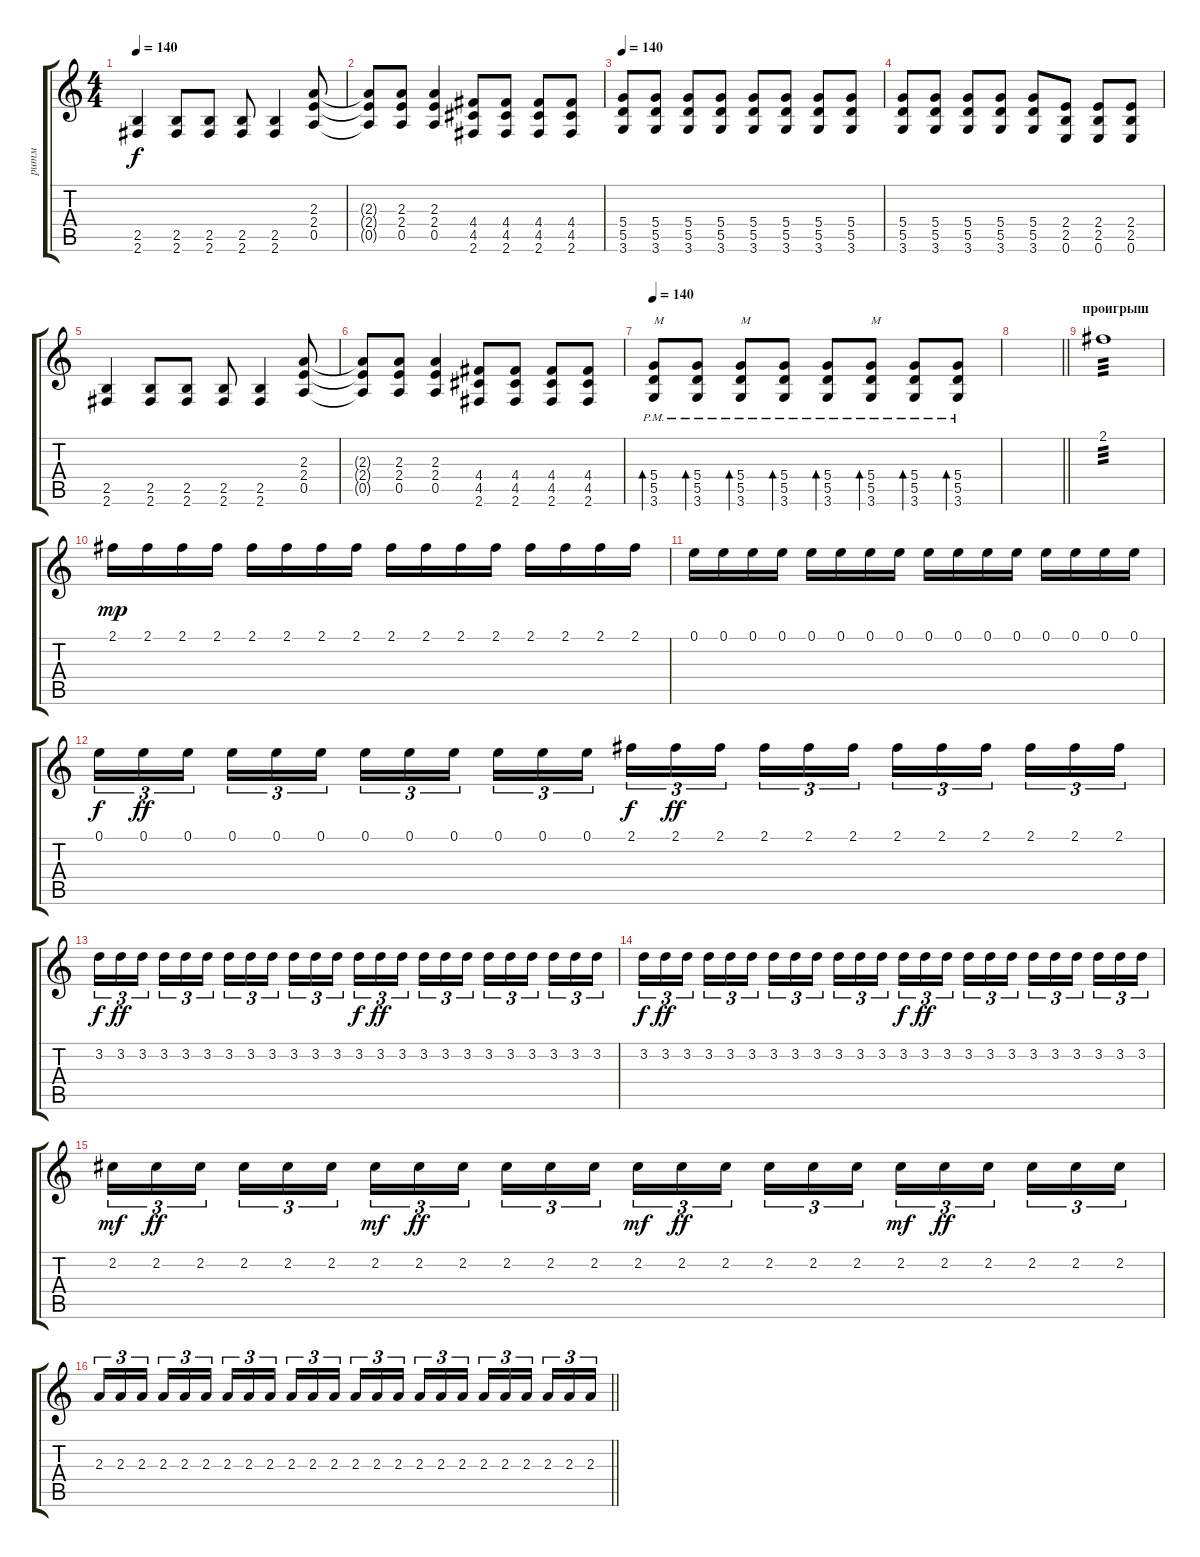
\track ("ритм" "ритм") {instrument distortionguitar}
\staff {score tabs}
\tuning (E4 B3 G3 D3 A2 E2) {hide}
\ts (4 4)
\tempo 140
\clef g2
\ks c
(2.5 2.6).4{dy f} (2.5 2.6).8 (2.5 2.6).8 (2.5 2.6).8 (2.5 2.6).4 (2.3 2.4 0.5).8 |
(2.3{t} 2.4{t} 0.5{t}).8 (2.3 2.4 0.5).8 (2.3 2.4 0.5).4 (4.4 4.5 2.6).8 (4.4 4.5 2.6).8 (4.4 4.5 2.6).8 (4.4 4.5 2.6).8 |
\tempo 140
(5.4 5.5 3.6).8 (5.4 5.5 3.6).8 (5.4 5.5 3.6).8 (5.4 5.5 3.6).8 (5.4 5.5 3.6).8 (5.4 5.5 3.6).8 (5.4 5.5 3.6).8 (5.4 5.5 3.6).8 |
(5.4 5.5 3.6).8 (5.4 5.5 3.6).8 (5.4 5.5 3.6).8 (5.4 5.5 3.6).8 (5.4 5.5 3.6).8 (2.4 2.5 0.6).8 (2.4 2.5 0.6).8 (2.4 2.5 0.6).8 |
(2.5 2.6).4 (2.5 2.6).8 (2.5 2.6).8 (2.5 2.6).8 (2.5 2.6).4 (2.3 2.4 0.5).8 |
(2.3{t} 2.4{t} 0.5{t}).8 (2.3 2.4 0.5).8 (2.3 2.4 0.5).4 (4.4 4.5 2.6).8 (4.4 4.5 2.6).8 (4.4 4.5 2.6).8 (4.4 4.5 2.6).8 |
\tempo 140
(5.4{pm} 5.5{pm} 3.6{pm}).8{bd 60 txt "М"} (5.4{pm} 5.5{pm} 3.6{pm}).8{bd 60} (5.4{pm} 5.5{pm} 3.6{pm}).8{bd 60 txt "М"} (5.4{pm} 5.5{pm} 3.6{pm}).8{bd 60} (5.4{pm} 5.5{pm} 3.6{pm}).8{bd 60} (5.4{pm} 5.5{pm} 3.6{pm}).8{bd 60 txt "М"} (5.4{pm} 5.5{pm} 3.6{pm}).8{bd 60} (5.4{pm} 5.5{pm} 3.6{pm}).8{bd 60} |
\barLineRight lightlight
|
\section ("" "проигрыш")
2.1.1{tp 3} |
2.1.16{dy mp} 2.1.16 2.1.16 2.1.16 2.1.16 2.1.16 2.1.16 2.1.16 2.1.16 2.1.16 2.1.16 2.1.16 2.1.16 2.1.16 2.1.16 2.1.16 |
0.1.16 0.1.16 0.1.16 0.1.16 0.1.16 0.1.16 0.1.16 0.1.16 0.1.16 0.1.16 0.1.16 0.1.16 0.1.16 0.1.16 0.1.16 0.1.16 |
0.1.16{tu (3 2) dy f} 0.1.16{tu (3 2) dy ff} 0.1.16{tu (3 2) beam splitsecondary} 0.1.16{tu (3 2)} 0.1.16{tu (3 2)} 0.1.16{tu (3 2)} 0.1.16{tu (3 2)} 0.1.16{tu (3 2)} 0.1.16{tu (3 2) beam splitsecondary} 0.1.16{tu (3 2)} 0.1.16{tu (3 2)} 0.1.16{tu (3 2)} 2.1.16{tu (3 2) dy f} 2.1.16{tu (3 2) dy ff} 2.1.16{tu (3 2) beam splitsecondary} 2.1.16{tu (3 2)} 2.1.16{tu (3 2)} 2.1.16{tu (3 2)} 2.1.16{tu (3 2)} 2.1.16{tu (3 2)} 2.1.16{tu (3 2) beam splitsecondary} 2.1.16{tu (3 2)} 2.1.16{tu (3 2)} 2.1.16{tu (3 2)} |
3.2.16{tu (3 2) dy f} 3.2.16{tu (3 2) dy ff} 3.2.16{tu (3 2) beam splitsecondary} 3.2.16{tu (3 2)} 3.2.16{tu (3 2)} 3.2.16{tu (3 2)} 3.2.16{tu (3 2)} 3.2.16{tu (3 2)} 3.2.16{tu (3 2) beam splitsecondary} 3.2.16{tu (3 2)} 3.2.16{tu (3 2)} 3.2.16{tu (3 2)} 3.2.16{tu (3 2) dy f} 3.2.16{tu (3 2) dy ff} 3.2.16{tu (3 2) beam splitsecondary} 3.2.16{tu (3 2)} 3.2.16{tu (3 2)} 3.2.16{tu (3 2)} 3.2.16{tu (3 2)} 3.2.16{tu (3 2)} 3.2.16{tu (3 2) beam splitsecondary} 3.2.16{tu (3 2)} 3.2.16{tu (3 2)} 3.2.16{tu (3 2)} |
3.2.16{tu (3 2) dy f} 3.2.16{tu (3 2) dy ff} 3.2.16{tu (3 2) beam splitsecondary} 3.2.16{tu (3 2)} 3.2.16{tu (3 2)} 3.2.16{tu (3 2)} 3.2.16{tu (3 2)} 3.2.16{tu (3 2)} 3.2.16{tu (3 2) beam splitsecondary} 3.2.16{tu (3 2)} 3.2.16{tu (3 2)} 3.2.16{tu (3 2)} 3.2.16{tu (3 2) dy f} 3.2.16{tu (3 2) dy ff} 3.2.16{tu (3 2) beam splitsecondary} 3.2.16{tu (3 2)} 3.2.16{tu (3 2)} 3.2.16{tu (3 2)} 3.2.16{tu (3 2)} 3.2.16{tu (3 2)} 3.2.16{tu (3 2) beam splitsecondary} 3.2.16{tu (3 2)} 3.2.16{tu (3 2)} 3.2.16{tu (3 2)} |
2.2.16{tu (3 2) dy mf} 2.2.16{tu (3 2) dy ff} 2.2.16{tu (3 2) beam splitsecondary} 2.2.16{tu (3 2)} 2.2.16{tu (3 2)} 2.2.16{tu (3 2)} 2.2.16{tu (3 2) dy mf} 2.2.16{tu (3 2) dy ff} 2.2.16{tu (3 2) beam splitsecondary} 2.2.16{tu (3 2)} 2.2.16{tu (3 2)} 2.2.16{tu (3 2)} 2.2.16{tu (3 2) dy mf} 2.2.16{tu (3 2) dy ff} 2.2.16{tu (3 2) beam splitsecondary} 2.2.16{tu (3 2)} 2.2.16{tu (3 2)} 2.2.16{tu (3 2)} 2.2.16{tu (3 2) dy mf} 2.2.16{tu (3 2) dy ff} 2.2.16{tu (3 2) beam splitsecondary} 2.2.16{tu (3 2)} 2.2.16{tu (3 2)} 2.2.16{tu (3 2)} |
\barLineRight lightlight
2.3.16{tu (3 2)} 2.3.16{tu (3 2)} 2.3.16{tu (3 2) beam splitsecondary} 2.3.16{tu (3 2)} 2.3.16{tu (3 2)} 2.3.16{tu (3 2)} 2.3.16{tu (3 2)} 2.3.16{tu (3 2)} 2.3.16{tu (3 2) beam splitsecondary} 2.3.16{tu (3 2)} 2.3.16{tu (3 2)} 2.3.16{tu (3 2)} 2.3.16{tu (3 2)} 2.3.16{tu (3 2)} 2.3.16{tu (3 2) beam splitsecondary} 2.3.16{tu (3 2)} 2.3.16{tu (3 2)} 2.3.16{tu (3 2)} 2.3.16{tu (3 2)} 2.3.16{tu (3 2)} 2.3.16{tu (3 2) beam splitsecondary} 2.3.16{tu (3 2)} 2.3.16{tu (3 2)} 2.3.16{tu (3 2)}
